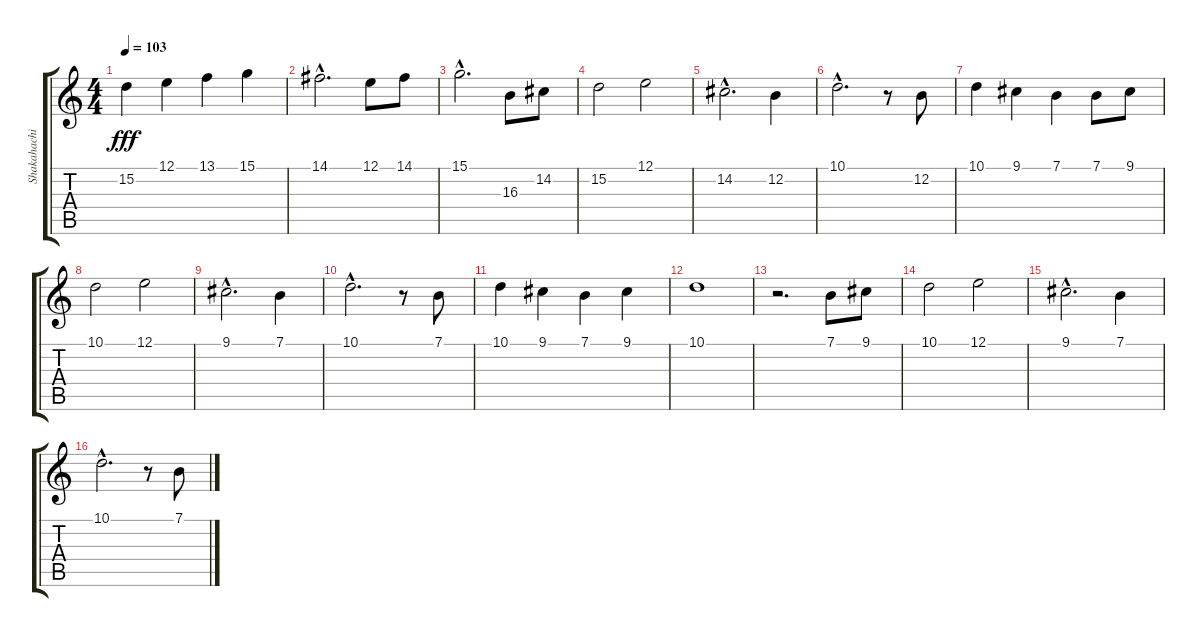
\track ("Shakahachi 1" "Shakahachi") {instrument voiceoohs}
\staff {score tabs}
\tuning (E4 B3 G3 D3 A2 E2) {hide}
\ts (4 4)
\tempo 103
\clef g2
\ks c
15.2.4{dy fff} 12.1.4 13.1.4 15.1.4 |
14.1{hac}.2{d} 12.1.8 14.1.8 |
15.1{hac}.2{d} 16.3.8 14.2.8 |
15.2.2 12.1.2 |
14.2{hac}.2{d} 12.2.4 |
10.1{hac}.2{d} r.8 12.2.8 |
10.1.4 9.1.4 7.1.4 7.1.8 9.1.8 |
10.1.2 12.1.2 |
9.1{hac}.2{d} 7.1.4 |
10.1{hac}.2{d} r.8 7.1.8 |
10.1.4 9.1.4 7.1.4 9.1.4 |
10.1.1 |
r.2{d} 7.1.8 9.1.8 |
10.1.2 12.1.2 |
9.1{hac}.2{d} 7.1.4 |
10.1{hac}.2{d} r.8 7.1.8
